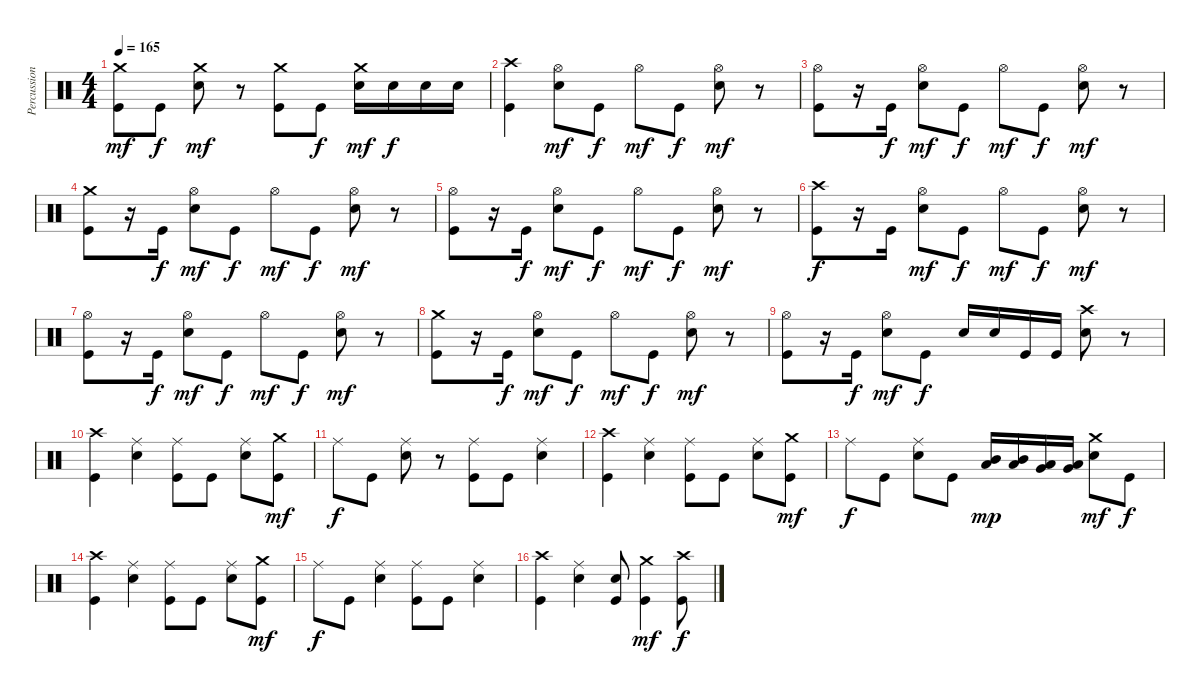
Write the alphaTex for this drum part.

\track ("Percussions" "Percussion") {instrument percussion}
\staff {score}
\articulation defaults
\ts (4 4)
\tempo 165
\clef neutral
\ks c
("Kick (hit)" "Crash medium (hit)").8{dy mf} "Kick (hit)".8{dy f} ("Electric Snare (hit)" "Crash medium (hit)").8{dy mf} r.8 ("Kick (hit)" "Crash medium (hit)").8 "Kick (hit)".8{dy f} ("Electric Snare (hit)" "Crash medium (hit)").16{dy mf} "Electric Snare (hit)".16{dy f} "Electric Snare (hit)".16 "Electric Snare (hit)".16 |
("Kick (hit)" "Crash high (hit)").4 ("Electric Snare (hit)" "Hi-Hat (open)").8{dy mf} "Kick (hit)".8{dy f} "Hi-Hat (open)".8{dy mf} "Kick (hit)".8{dy f} ("Electric Snare (hit)" "Hi-Hat (open)").8{dy mf} r.8 |
("Kick (hit)" "Hi-Hat (open)").8 r.16 "Kick (hit)".16{dy f} ("Electric Snare (hit)" "Hi-Hat (open)").8{dy mf} "Kick (hit)".8{dy f} "Hi-Hat (open)".8{dy mf} "Kick (hit)".8{dy f} ("Electric Snare (hit)" "Hi-Hat (open)").8{dy mf} r.8 |
("Kick (hit)" "Crash medium (hit)").8 r.16 "Kick (hit)".16{dy f} ("Electric Snare (hit)" "Hi-Hat (open)").8{dy mf} "Kick (hit)".8{dy f} "Hi-Hat (open)".8{dy mf} "Kick (hit)".8{dy f} ("Electric Snare (hit)" "Hi-Hat (open)").8{dy mf} r.8 |
("Kick (hit)" "Hi-Hat (open)").8 r.16 "Kick (hit)".16{dy f} ("Electric Snare (hit)" "Hi-Hat (open)").8{dy mf} "Kick (hit)".8{dy f} "Hi-Hat (open)".8{dy mf} "Kick (hit)".8{dy f} ("Electric Snare (hit)" "Hi-Hat (open)").8{dy mf} r.8 |
("Kick (hit)" "Crash high (hit)").8{dy f} r.16 "Kick (hit)".16 ("Electric Snare (hit)" "Hi-Hat (open)").8{dy mf} "Kick (hit)".8{dy f} "Hi-Hat (open)".8{dy mf} "Kick (hit)".8{dy f} ("Electric Snare (hit)" "Hi-Hat (open)").8{dy mf} r.8 |
("Kick (hit)" "Hi-Hat (open)").8 r.16 "Kick (hit)".16{dy f} ("Electric Snare (hit)" "Hi-Hat (open)").8{dy mf} "Kick (hit)".8{dy f} "Hi-Hat (open)".8{dy mf} "Kick (hit)".8{dy f} ("Electric Snare (hit)" "Hi-Hat (open)").8{dy mf} r.8 |
("Kick (hit)" "Crash medium (hit)").8 r.16 "Kick (hit)".16{dy f} ("Electric Snare (hit)" "Hi-Hat (open)").8{dy mf} "Kick (hit)".8{dy f} "Hi-Hat (open)".8{dy mf} "Kick (hit)".8{dy f} ("Electric Snare (hit)" "Hi-Hat (open)").8{dy mf} r.8 |
("Kick (hit)" "Hi-Hat (open)").8 r.16 "Kick (hit)".16{dy f} ("Electric Snare (hit)" "Hi-Hat (open)").8{dy mf} "Kick (hit)".8{dy f} "Electric Snare (hit)".16 "Electric Snare (hit)".16 "Kick (hit)".16 "Kick (hit)".16 ("Electric Snare (hit)" "Crash high (hit)").8 r.8 |
("Kick (hit)" "Crash high (hit)").4 ("Electric Snare (hit)" "Ride (middle)").4 ("Kick (hit)" "Ride (middle)").8 "Kick (hit)".8 ("Electric Snare (hit)" "Ride (middle)").8 ("Kick (hit)" "Crash medium (hit)").8{dy mf} |
"Ride (middle)".8{dy f} "Kick (hit)".8 ("Electric Snare (hit)" "Ride (middle)").8 r.8 ("Kick (hit)" "Ride (middle)").8 "Kick (hit)".8 ("Electric Snare (hit)" "Ride (middle)").4 |
("Kick (hit)" "Crash high (hit)").4 ("Electric Snare (hit)" "Ride (middle)").4 ("Kick (hit)" "Ride (middle)").8 "Kick (hit)".8 ("Electric Snare (hit)" "Ride (middle)").8 ("Kick (hit)" "Crash medium (hit)").8{dy mf} |
"Ride (middle)".8{dy f} "Kick (hit)".8 ("Electric Snare (hit)" "Ride (middle)").8 "Kick (hit)".8 ("Mid Tom (hit)" "Low Tom (hit)").16{dy mp} ("Mid Tom (hit)" "Low Tom (hit)").16 ("Low Tom (hit)" "Very Low Tom (hit)").16 ("Low Tom (hit)" "Very Low Tom (hit)").16 ("Electric Snare (hit)" "Crash medium (hit)").8{dy mf} "Kick (hit)".8{dy f} |
("Kick (hit)" "Crash high (hit)").4 ("Electric Snare (hit)" "Ride (middle)").4 ("Kick (hit)" "Ride (middle)").8 "Kick (hit)".8 ("Electric Snare (hit)" "Ride (middle)").8 ("Kick (hit)" "Crash medium (hit)").8{dy mf} |
"Ride (middle)".8{dy f} "Kick (hit)".8 ("Electric Snare (hit)" "Ride (middle)").4 ("Kick (hit)" "Ride (middle)").8 "Kick (hit)".8 ("Electric Snare (hit)" "Ride (middle)").4 |
("Kick (hit)" "Crash high (hit)").4 ("Electric Snare (hit)" "Ride (middle)").4 ("Kick (hit)" "Electric Snare (hit)").8 ("Kick (hit)" "Crash medium (hit)").4{dy mf} ("Kick (hit)" "Crash high (hit)").8{dy f}
